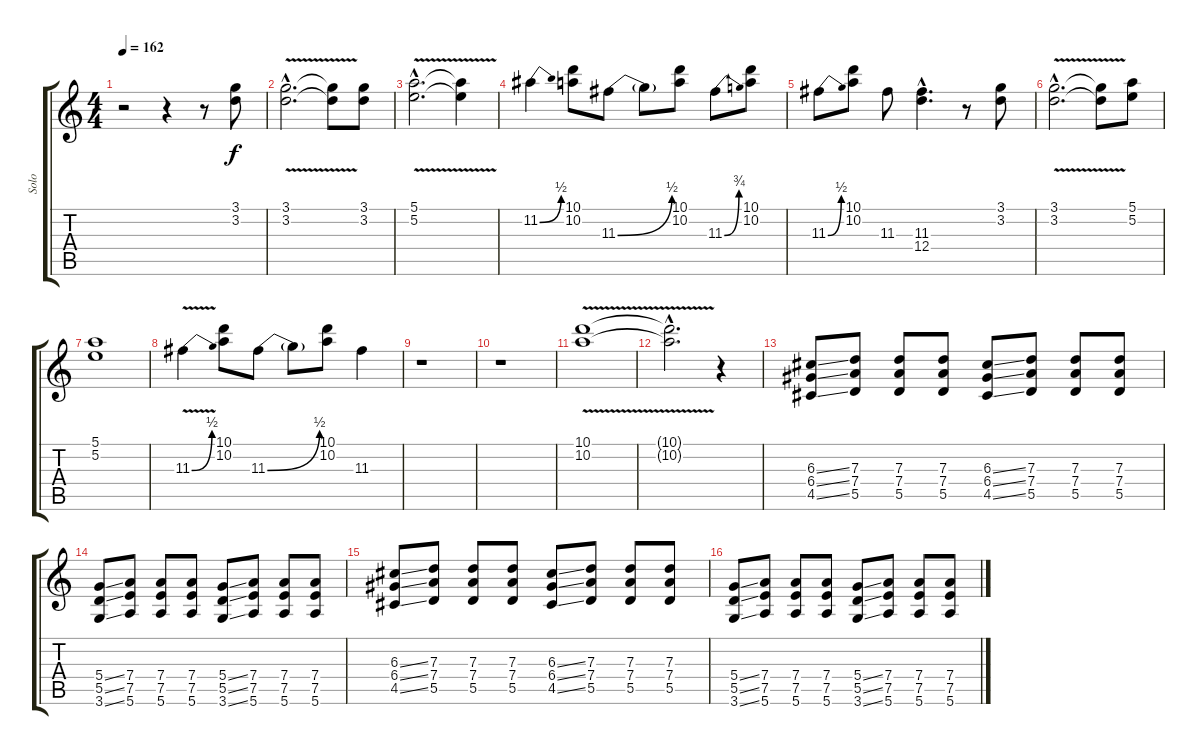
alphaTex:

\track ("Solo" "Solo") {instrument overdrivenguitar}
\staff {score tabs}
\tuning (E4 B3 G3 D3 A2 E2) {hide}
\ts (4 4)
\tempo 162
\clef g2
\ks c
r.2{dy f} r.4 r.8 (3.1 3.2).8 |
(3.1{v hac} 3.2{v hac}).2{d} (3.1{t} 3.2{t}).8 (3.1 3.2).8 |
(5.1{v hac} 5.2{v hac}).2{d} (5.1{t} 5.2{t}).4 |
11.2{be (bend 0 0 60 2)}.4 (10.1 10.2).8 11.3{be (bend 0 0 60 2)}.8 11.3{t}.8 (10.1 10.2).8 11.3{be (bend 0 0 60 3)}.8 (10.1 10.2).8 |
11.3{be (bend 0 0 60 2)}.8 (10.1 10.2).8 11.3.8 (11.3{hac} 12.4{hac}).4{d} r.8 (3.1 3.2).8 |
(3.1{v hac} 3.2{v hac}).2{d} (3.1{t} 3.2{t}).8 (5.1 5.2).8 |
(5.1 5.2).1 |
11.3{be (bend 0 0 60 2) v}.4 (10.1 10.2).8 11.3{be (bend 0 0 60 2)}.8 11.3{t}.8 (10.1 10.2).8 11.3.4 |
r.1 |
r.1 |
(10.1{v} 10.2{v}).1 |
(10.1{v hac t} 10.2{v hac t}).2{d} r.4 |
(6.3{ss} 6.4{ss} 4.5{ss}).8 (7.3 7.4 5.5).8 (7.3 7.4 5.5).8 (7.3 7.4 5.5).8 (6.3{ss} 6.4{ss} 4.5{ss}).8 (7.3 7.4 5.5).8 (7.3 7.4 5.5).8 (7.3 7.4 5.5).8 |
(5.4{ss} 5.5{ss} 3.6{ss}).8 (7.4 7.5 5.6).8 (7.4 7.5 5.6).8 (7.4 7.5 5.6).8 (5.4{ss} 5.5{ss} 3.6{ss}).8 (7.4 7.5 5.6).8 (7.4 7.5 5.6).8 (7.4 7.5 5.6).8 |
(6.3{ss} 6.4{ss} 4.5{ss}).8 (7.3 7.4 5.5).8 (7.3 7.4 5.5).8 (7.3 7.4 5.5).8 (6.3{ss} 6.4{ss} 4.5{ss}).8 (7.3 7.4 5.5).8 (7.3 7.4 5.5).8 (7.3 7.4 5.5).8 |
(5.4{ss} 5.5{ss} 3.6{ss}).8 (7.4 7.5 5.6).8 (7.4 7.5 5.6).8 (7.4 7.5 5.6).8 (5.4{ss} 5.5{ss} 3.6{ss}).8 (7.4 7.5 5.6).8 (7.4 7.5 5.6).8 (7.4 7.5 5.6).8
